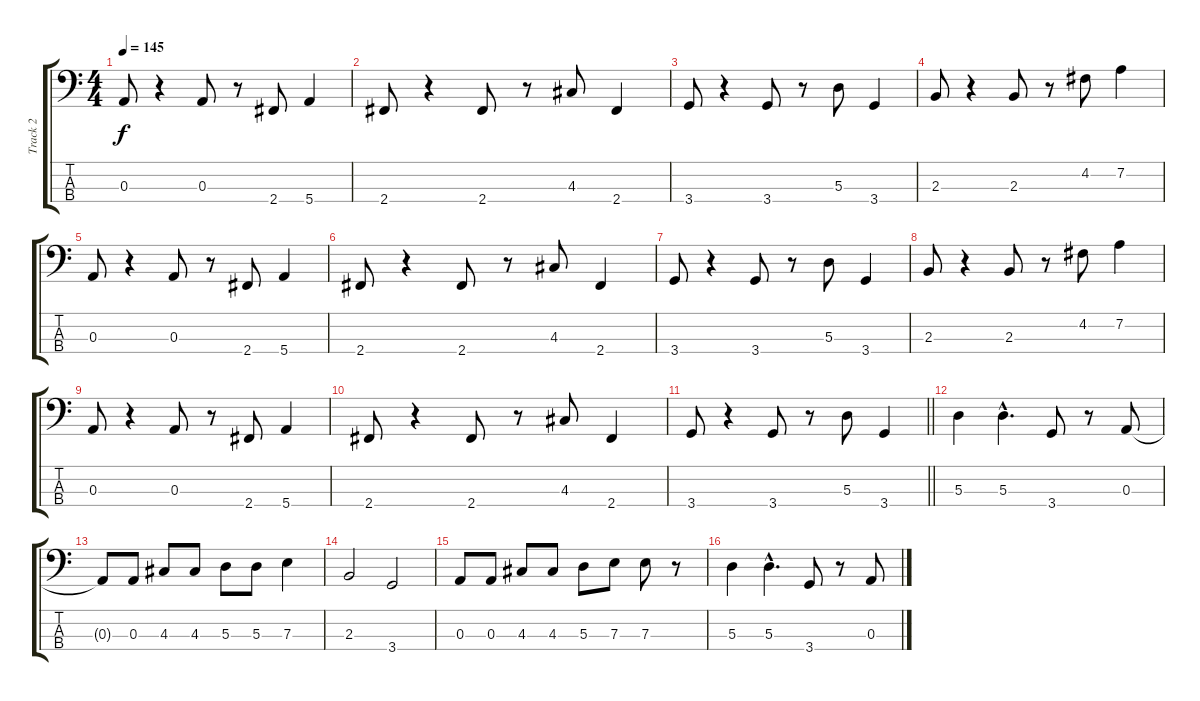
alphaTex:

\track ("Track 2" "Track 2") {instrument electricbasspick}
\staff {score tabs}
\tuning (G2 D2 A1 E1) {hide}
\ts (4 4)
\tempo 145
\clef f4
\ks c
0.3.8{dy f} r.4 0.3.8 r.8 2.4.8 5.4.4 |
2.4.8 r.4 2.4.8 r.8 4.3.8 2.4.4 |
3.4.8 r.4 3.4.8 r.8 5.3.8 3.4.4 |
2.3.8 r.4 2.3.8 r.8 4.2.8 7.2.4 |
0.3.8 r.4 0.3.8 r.8 2.4.8 5.4.4 |
2.4.8 r.4 2.4.8 r.8 4.3.8 2.4.4 |
3.4.8 r.4 3.4.8 r.8 5.3.8 3.4.4 |
2.3.8 r.4 2.3.8 r.8 4.2.8 7.2.4 |
0.3.8 r.4 0.3.8 r.8 2.4.8 5.4.4 |
2.4.8 r.4 2.4.8 r.8 4.3.8 2.4.4 |
\barLineRight lightlight
3.4.8 r.4 3.4.8 r.8 5.3.8 3.4.4 |
\section ("" "")
5.3.4 5.3{hac}.4{d} 3.4.8 r.8 0.3.8 |
0.3{t}.8 0.3.8 4.3.8 4.3.8 5.3.8 5.3.8 7.3.4 |
2.3.2 3.4.2 |
0.3.8 0.3.8 4.3.8 4.3.8 5.3.8 7.3.8 7.3.8 r.8 |
5.3.4 5.3{hac}.4{d} 3.4.8 r.8 0.3.8
